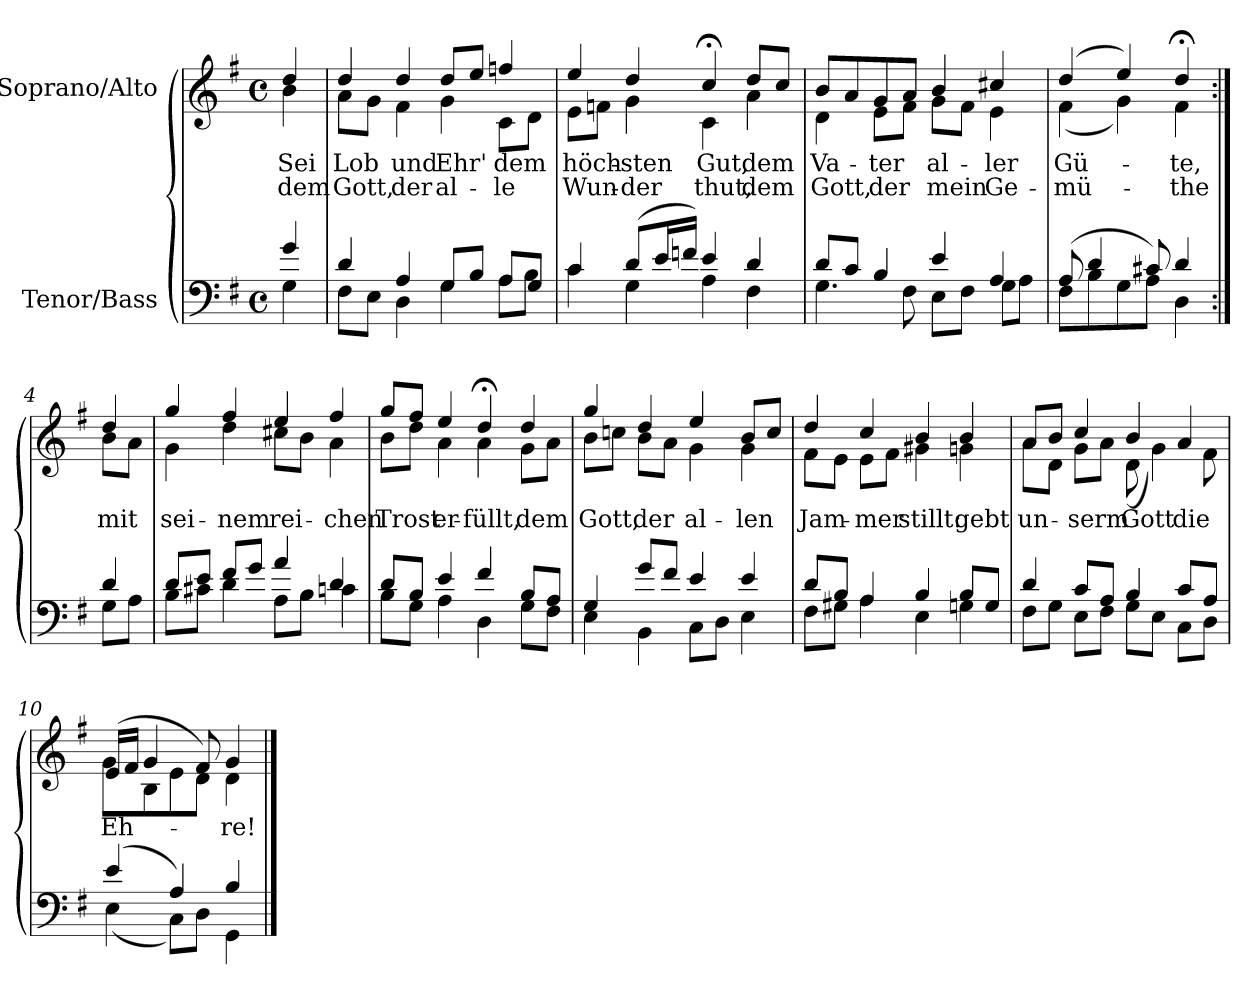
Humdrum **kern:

**kern	**kern	**text	**text
*part2	*part1	*part1	*part1
*staff2	*staff1	*staff1	*staff1
*I"Tenor/Bass	*I"Soprano/Alto	*	*
*clefF4	*clefG2	*	*
*k[f#]	*k[f#]	*	*
*M4/4	*M4/4	*	*
*met(c)	*met(c)	*	*
=	=	=	=
*^	*	*	*
!	!	!	!LO:LY:b	!LO:LY:b
*	*	*^	*	*
4g/	4G\	4dd/	4b\	Sei	dem
=1	=1	=1	=1	=1	=1
!	!	!	!	!LO:LY:b	!LO:LY:b
4d/	8F#\L	4dd/	8a\L	Lob	Gott,
.	8E\J	.	8g\J	.	.
!	!	!	!	!LO:LY:b	!LO:LY:b
4A/	4D\	4dd/	4f#\	und	der
!	!	!	!	!LO:LY:b	!LO:LY:b
8G/L	4G\	8dd/L	4g\	Ehr'	al-
8B/J	.	8ee/J	.	.	.
!	!	!	!	!LO:LY:b	!LO:LY:b
8A/L	8A\L	4ffn/	8c\L	dem	-le
8G/J	8B\J	.	8d\J	.	.
=2	=2	=2	=2	=2	=2
!	!	!	!	!LO:LY:b	!LO:LY:b
4c/	4c\	4ee/	8e\L	höch-	Wun-
.	.	.	8fn\J	.	.
!	!	!	!	!LO:LY:b	!LO:LY:b
(8d/L	4G\	4dd/	4g\	-sten	-der
16e/L	.	.	.	.	.
16fn/JJ)	.	.	.	.	.
!	!	!	!	!LO:LY:b	!LO:LY:b
4e/	4A\	4cc;</	4c\	Gut,	thut,
!	!	!	!	!LO:LY:b	!LO:LY:b
4d/	4F#\	8dd/L	4a\	dem	dem
.	.	8cc/J	.	.	.
=3	=3	=3	=3	=3	=3
!	!	!	!	!LO:LY:b	!LO:LY:b
8d/L	4.G\	8b/L	4d\	Va-	Gott,
8c/J	.	8a/	.	.	.
!	!	!	!	!LO:LY:b	!LO:LY:b
4B/	.	8g/	8e\L	-ter	der
.	8F#\	8a/J	8f#\J	.	.
!	!	!	!	!LO:LY:b	!LO:LY:b
4e/	8E\L	4b/	8g\L	al-	mein
.	8F#\J	.	8f#\J	.	.
!	!	!	!	!LO:LY:b	!LO:LY:b
4A/	8G\L	4cc#X/	4e\	-ler	Ge-
.	8A\J	.	.	.	.
=4	=4	=4	=4	=4	=4
!	!	!	!	!LO:LY:b	!LO:LY:b
(8A/	8F#\L	(4dd/	(4f#\	Gü-	-mü-
4d/	8B\	.	.	.	.
.	8G\	4ee/)	4g\)	.	.
8c#X/)	8A\J	.	.	.	.
!	!	!	!	!LO:LY:b	!LO:LY:b
4d/	4D\	4dd;</	4f#\	-te,	-the
!!LO:LB:g=z	!!
=4X1:|!	=4X1:|!	=4X1:|!	=4X1:|!	=4X1:|!	=4X1:|!
!	!	!	!	!LO:LY:b	!
4d/	8G\L	4dd/	8b\L	mit	.
.	8A\J	.	8a\J	.	.
=5	=5	=5	=5	=5	=5
!	!	!	!	!LO:LY:b	!
8d/L	8B\L	4gg/	4g\	sei-	.
8e/J	8c#X\J	.	.	.	.
!	!	!	!	!LO:LY:b	!
8f#/L	4d\	4ff#/	4dd\	-nem	.
8g/J	.	.	.	.	.
!	!	!	!	!LO:LY:b	!
4a/	8A\L	4ee/	8cc#X\L	rei-	.
.	8B\J	.	8b\J	.	.
!	!	!	!	!LO:LY:b	!
4d/	4cn\	4ff#/	4a\	-chen	.
=6	=6	=6	=6	=6	=6
!	!	!	!	!LO:LY:b	!
8d/L	8B\L	8gg/L	8b\L	Trost	.
8B/J	8G\J	8ff#/J	8dd\J	.	.
!	!	!	!	!LO:LY:b	!
4e/	4A\	4ee/	4a\	er-	.
!	!	!	!	!LO:LY:b	!
4f#/	4D\	4dd;</	4a\	-füllt,	.
!	!	!	!	!LO:LY:b	!
8B/L	8G\L	4dd/	8g\L	dem	.
8A/J	8F#\J	.	8a\J	.	.
=7	=7	=7	=7	=7	=7
!	!	!	!	!LO:LY:b	!
4G/	4E\	4gg/	8b\L	Gott,	.
.	.	.	8ccn\J	.	.
!	!	!	!	!LO:LY:b	!
8g/L	4BB\	4dd/	8b\L	der	.
8f#/J	.	.	8a\J	.	.
!	!	!	!	!LO:LY:b	!
4e/	8C\L	4ee/	4g\	al-	.
.	8D\J	.	.	.	.
!	!	!	!	!LO:LY:b	!
4e/	4E\	8b/L	4g\	-len	.
.	.	8cc/J	.	.	.
!!LO:LB:g=z	!!
=8	=8	=8	=8	=8	=8
!	!	!	!	!LO:LY:b	!
8d/L	8F#\L	4dd/	8f#\L	Jam-	.
8B/J	8G#X\J	.	8e\J	.	.
!	!	!	!	!LO:LY:b	!
4A/	4A\	4cc/	8e\L	-mer	.
.	.	.	8f#\J	.	.
!	!	!	!	!LO:LY:b	!
4B/	4E\	4b/	4g#X\	stillt:	.
!	!	!	!	!LO:LY:b	!
8B/L	4Gn\	4b/	4gn\	gebt	.
8G/J	.	.	.	.	.
=9	=9	=9	=9	=9	=9
!	!	!	!	!LO:LY:b	!
4d/	8F#\L	8a/L	8a\L	un-	.
.	8G\J	8b/J	8d\J	.	.
!	!	!	!	!LO:LY:b	!
8c/L	8E\L	4cc/	8g\L	-serm	.
8A/J	8F#\J	.	8a\J	.	.
!	!	!	!	!LO:LY:b	!
4B/	8G\L	4b/	(8d\	Gott	.
.	8E\J	.	4g\)	.	.
!	!	!	!	!LO:LY:b	!
8c/L	8C\L	4a/	.	die	.
8A/J	8D\J	.	8f#\	.	.
=10	=10	=10	=10	=10	=10
!	!	!	!	!LO:LY:b	!
(4e/	(>4E\	(16e/LL	8g\L	Eh-	.
.	.	16f#/JJ	.	.	.
.	.	4g/	8B\	.	.
4A/)	8C\L)	.	8e\	.	.
.	8D\J	8f#/)	8d\J	.	.
!	!	!	!	!LO:LY:b	!
4B/	4GG\	4g/	4d\	-re!	.
*v	*v	*	*	*	*
*	*v	*v	*	*
==	==	==	==
*-	*-	*-	*-
